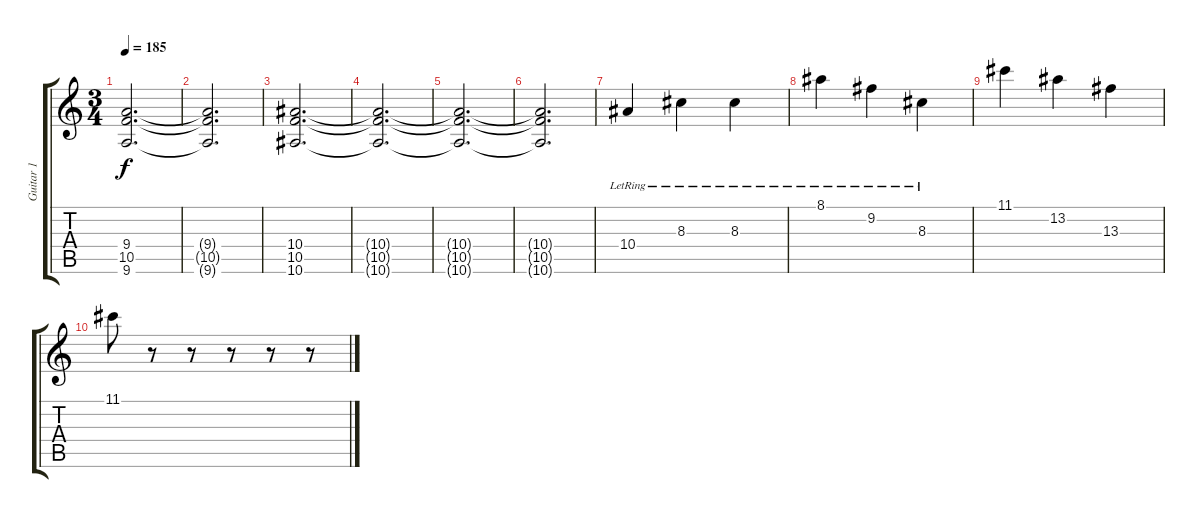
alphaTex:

\track ("Guitar 1" "Guitar 1") {instrument distortionguitar}
\staff {score tabs}
\tuning (D4 A3 F3 C3 G2 C2) {hide}
\ts (3 4)
\tempo 185
\clef g2
\ks c
(9.4 10.5 9.6).2{d dy f} |
(9.4{t} 10.5{t} 9.6{t}).2{d} |
(10.4 10.5 10.6).2{d} |
(10.4{t} 10.5{t} 10.6{t}).2{d} |
(10.4{t} 10.5{t} 10.6{t}).2{d} |
(10.4{t} 10.5{t} 10.6{t}).2{d} |
10.4{lr}.4 8.3{lr}.4 8.3{lr}.4 |
8.1{lr}.4 9.2{lr}.4 8.3{lr}.4 |
11.1.4 13.2.4 13.3.4 |
11.1.8 r.8 r.8 r.8 r.8 r.8
